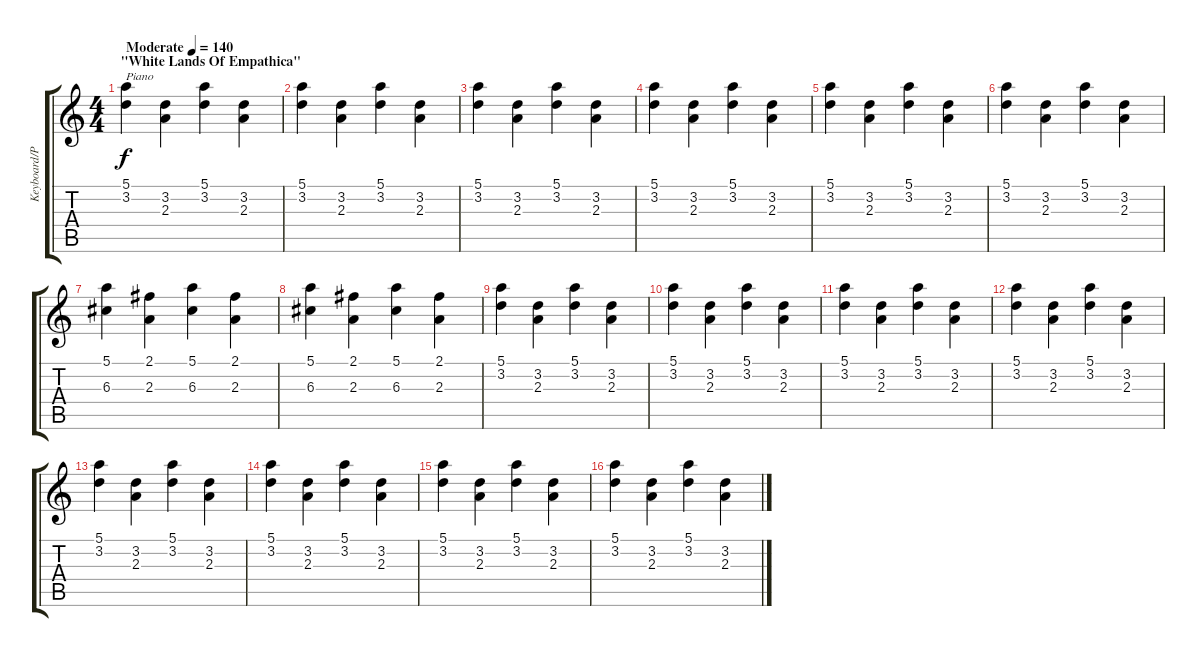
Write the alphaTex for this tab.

\track ("Keyboard/Piano" "Keyboard/P") {instrument acousticguitarsteel}
\staff {score tabs}
\tuning (E4 B3 G3 D3 A2 E2) {hide}
\ts (4 4)
\section ("" "\"White Lands Of Empathica\"")
\tempo (140 "Moderate")
\clef g2
\ks c
(5.1 3.2).4{txt "Piano" dy f instrument acousticgrandpiano} (3.2 2.3).4 (5.1 3.2).4 (3.2 2.3).4 |
(5.1 3.2).4 (3.2 2.3).4 (5.1 3.2).4 (3.2 2.3).4 |
(5.1 3.2).4 (3.2 2.3).4 (5.1 3.2).4 (3.2 2.3).4 |
(5.1 3.2).4 (3.2 2.3).4 (5.1 3.2).4 (3.2 2.3).4 |
(5.1 3.2).4 (3.2 2.3).4 (5.1 3.2).4 (3.2 2.3).4 |
(5.1 3.2).4 (3.2 2.3).4 (5.1 3.2).4 (3.2 2.3).4 |
(5.1 6.3).4 (2.1 2.3).4 (5.1 6.3).4 (2.1 2.3).4 |
(5.1 6.3).4 (2.1 2.3).4 (5.1 6.3).4 (2.1 2.3).4 |
(5.1 3.2).4 (3.2 2.3).4 (5.1 3.2).4 (3.2 2.3).4 |
(5.1 3.2).4 (3.2 2.3).4 (5.1 3.2).4 (3.2 2.3).4 |
(5.1 3.2).4 (3.2 2.3).4 (5.1 3.2).4 (3.2 2.3).4 |
(5.1 3.2).4 (3.2 2.3).4 (5.1 3.2).4 (3.2 2.3).4 |
(5.1 3.2).4 (3.2 2.3).4 (5.1 3.2).4 (3.2 2.3).4 |
(5.1 3.2).4 (3.2 2.3).4 (5.1 3.2).4 (3.2 2.3).4 |
(5.1 3.2).4 (3.2 2.3).4 (5.1 3.2).4 (3.2 2.3).4 |
(5.1 3.2).4 (3.2 2.3).4 (5.1 3.2).4 (3.2 2.3).4
